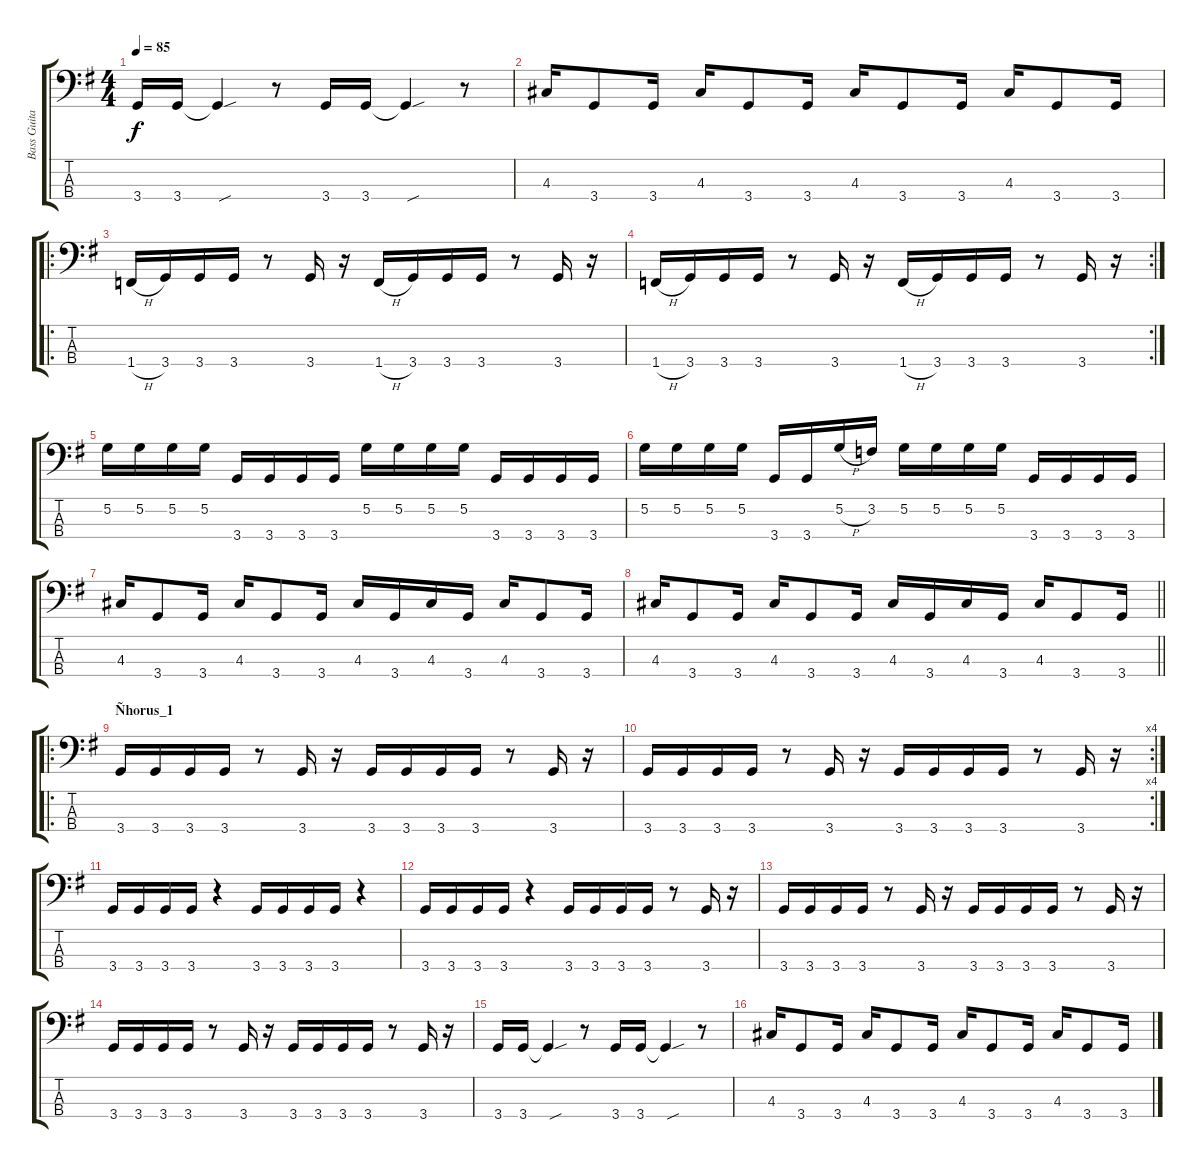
\track ("Bass Guitar" "Bass Guita") {instrument electricbassfinger}
\staff {score tabs}
\tuning (G2 D2 A1 E1) {hide}
\ts (4 4)
\tempo 85
\clef f4
\ks g
3.4.16{dy f} 3.4.16 3.4{sou t}.4 r.8 3.4.16 3.4.16 3.4{sou t}.4 r.8 |
4.3.16 3.4.8 3.4.16 4.3.16 3.4.8 3.4.16 4.3.16 3.4.8 3.4.16 4.3.16 3.4.8 3.4.16 |
\ro
1.4{h}.16 3.4.16 3.4.16 3.4.16 r.8 3.4.16 r.16 1.4{h}.16 3.4.16 3.4.16 3.4.16 r.8 3.4.16 r.16 |
\rc 2
1.4{h}.16 3.4.16 3.4.16 3.4.16 r.8 3.4.16 r.16 1.4{h}.16 3.4.16 3.4.16 3.4.16 r.8 3.4.16 r.16 |
5.2.16 5.2.16 5.2.16 5.2.16 3.4.16 3.4.16 3.4.16 3.4.16 5.2.16 5.2.16 5.2.16 5.2.16 3.4.16 3.4.16 3.4.16 3.4.16 |
5.2.16 5.2.16 5.2.16 5.2.16 3.4.16 3.4.16 5.2{h}.16 3.2.16 5.2.16 5.2.16 5.2.16 5.2.16 3.4.16 3.4.16 3.4.16 3.4.16 |
4.3.16 3.4.8 3.4.16 4.3.16 3.4.8 3.4.16 4.3.16 3.4.16 4.3.16 3.4.16 4.3.16 3.4.8 3.4.16 |
\barLineRight lightlight
4.3.16 3.4.8 3.4.16 4.3.16 3.4.8 3.4.16 4.3.16 3.4.16 4.3.16 3.4.16 4.3.16 3.4.8 3.4.16 |
\ro
\section ("" "Ñhorus_1")
3.4.16 3.4.16 3.4.16 3.4.16 r.8 3.4.16 r.16 3.4.16 3.4.16 3.4.16 3.4.16 r.8 3.4.16 r.16 |
\rc 4
3.4.16 3.4.16 3.4.16 3.4.16 r.8 3.4.16 r.16 3.4.16 3.4.16 3.4.16 3.4.16 r.8 3.4.16 r.16 |
3.4.16 3.4.16 3.4.16 3.4.16 r.4 3.4.16 3.4.16 3.4.16 3.4.16 r.4 |
3.4.16 3.4.16 3.4.16 3.4.16 r.4 3.4.16 3.4.16 3.4.16 3.4.16 r.8 3.4.16 r.16 |
3.4.16 3.4.16 3.4.16 3.4.16 r.8 3.4.16 r.16 3.4.16 3.4.16 3.4.16 3.4.16 r.8 3.4.16 r.16 |
3.4.16 3.4.16 3.4.16 3.4.16 r.8 3.4.16 r.16 3.4.16 3.4.16 3.4.16 3.4.16 r.8 3.4.16 r.16 |
3.4.16 3.4.16 3.4{sou t}.4 r.8 3.4.16 3.4.16 3.4{sou t}.4 r.8 |
4.3.16 3.4.8 3.4.16 4.3.16 3.4.8 3.4.16 4.3.16 3.4.8 3.4.16 4.3.16 3.4.8 3.4.16
